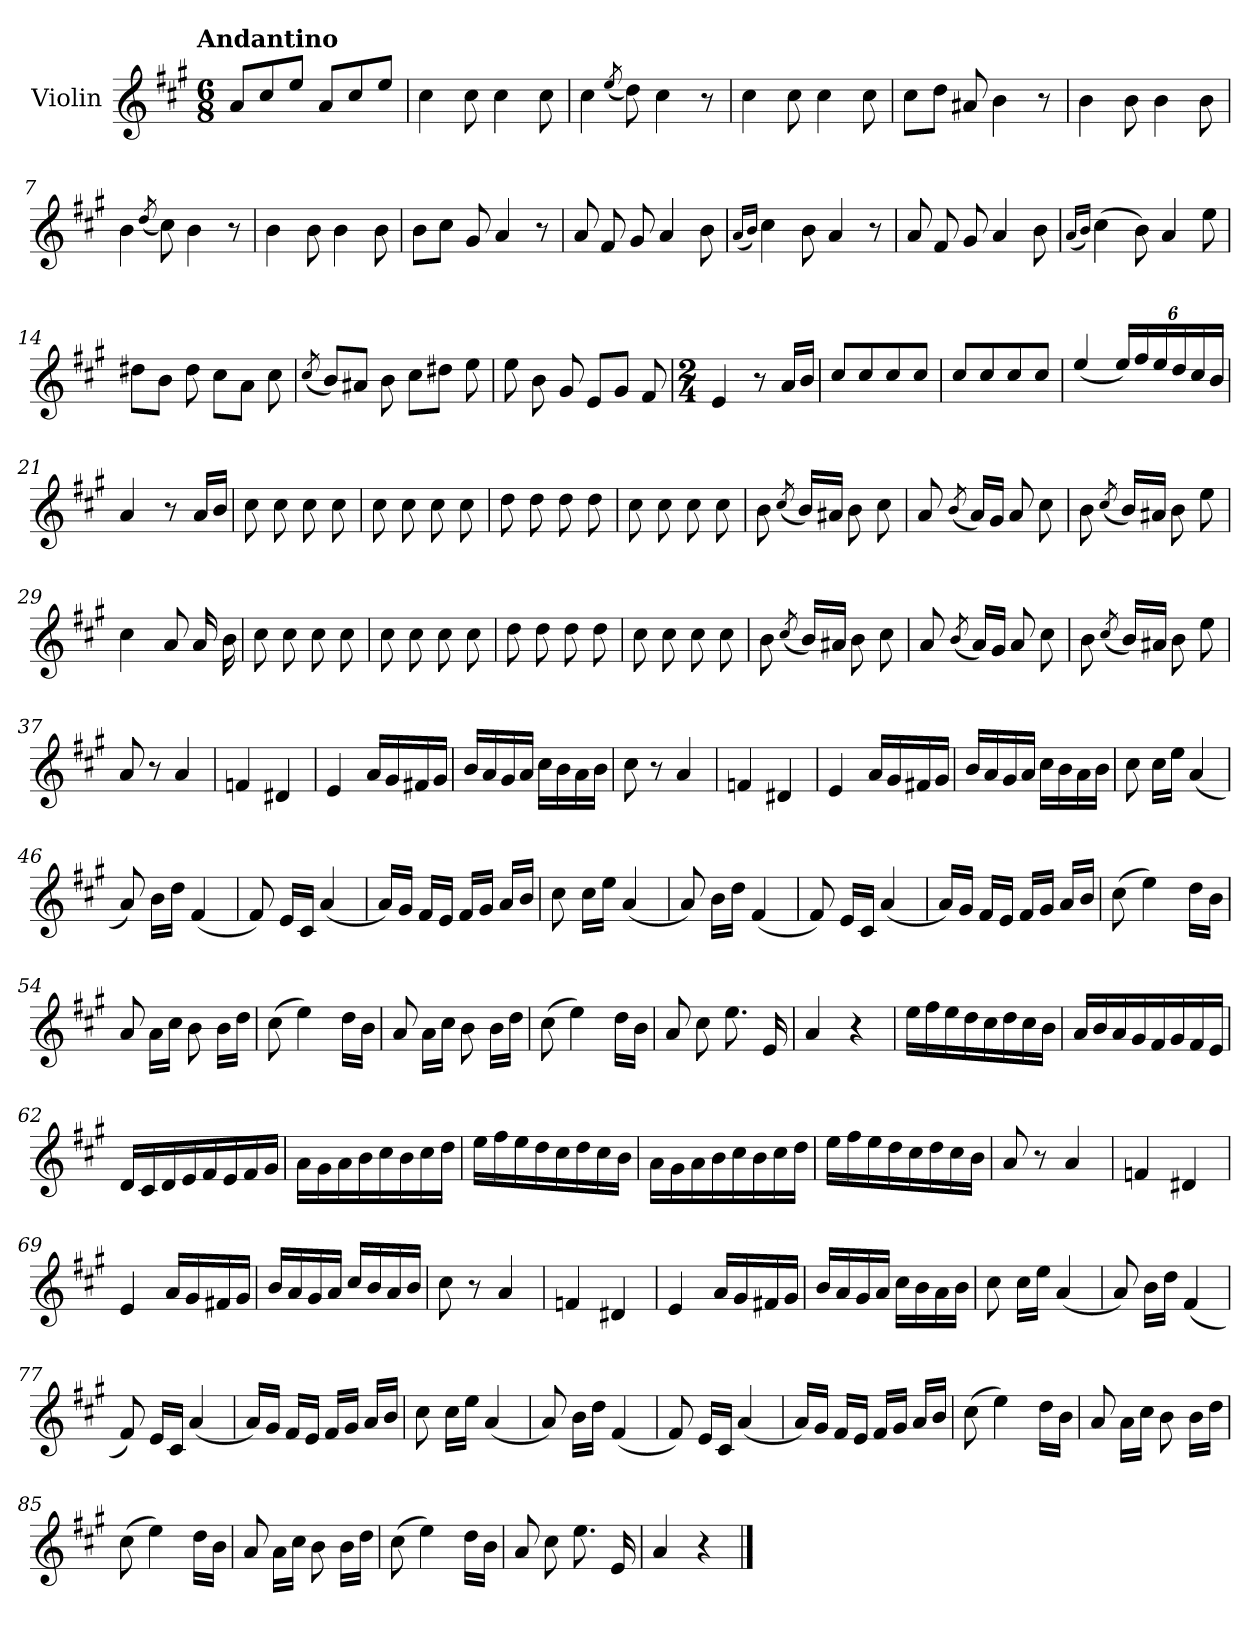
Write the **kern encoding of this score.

**kern
*part1
*staff1
*I"Violin
*I'Vln.
*clefG2
*k[f#c#g#]
!!LO:TX:omd:t=Andantino
*M6/8
*MM94
=1
8a/L
8cc#/
8ee/J
8a/L
8cc#/
8ee/J
=2
4cc#\
8cc#\
4cc#\
8cc#\
=3
4cc#\
(<8qee/
8dd\)
4cc#\
8r
=4
4cc#\
8cc#\
4cc#\
8cc#\
=5
8cc#\L
8dd\J
8a#X/
4b\
8r
=6
4b\
8b\
4b\
8b\
!!LO:LB:g=z
=7
4b\
(<8qdd/
8cc#\)
4b\
8r
=8
4b\
8b\
4b\
8b\
=9
8b\L
8cc#\J
8g#/
4a/
8r
=10
8a/
8f#/
8g#/
4a/
8b\
=11
(<16qqa/LL
16qqb/JJ)
4cc#\
8b\
4a/
8r
=12
8a/
8f#/
8g#/
4a/
8b\
!!LO:LB:g=z
=13
(<16qqa/LL
16qqb/JJ)
(>4cc#\
8b\)
4a/
8ee\
=14
8dd#X\L
8b\J
8dd#\
8cc#\L
8a\J
8cc#\
=15
(<8qcc#/
8b/L)
8a#X/J
8b\
8cc#\L
8dd#X\J
8ee\
=16
8ee\
8b\
8g#/
8e/L
8g#/J
8f#/
=17
*M2/4
4e/
8r
16a/LL
16b/JJ
=18
8cc#/L
8cc#/
8cc#/
8cc#/J
!!LO:LB:g=z
=19
8cc#/L
8cc#/
8cc#/
8cc#/J
=20
(<4ee/
*Xbrackettup
24ee/LL)
24ff#/
24ee/
24dd/
24cc#/
24b/JJ
=21
4a/
8r
16a/LL
16b/JJ
=22
8cc#\
8cc#\
8cc#\
8cc#\
=23
8cc#\
8cc#\
8cc#\
8cc#\
=24
8dd\
8dd\
8dd\
8dd\
=25
8cc#\
8cc#\
8cc#\
8cc#\
!!LO:LB:g=z
=26
8b\
(<8qcc#/
16b/LL)
16a#X/JJ
8b\
8cc#\
=27
8a/
(<8qb/
16a/LL)
16g#/JJ
8a/
8cc#\
=28
8b\
(<8qcc#/
16b/LL)
16a#X/JJ
8b\
8ee\
=29
4cc#\
8a/
16a/
16b\
=30
8cc#\
8cc#\
8cc#\
8cc#\
=31
8cc#\
8cc#\
8cc#\
8cc#\
!!LO:LB:g=z
=32
8dd\
8dd\
8dd\
8dd\
=33
8cc#\
8cc#\
8cc#\
8cc#\
=34
8b\
(<8qcc#/
16b/LL)
16a#X/JJ
8b\
8cc#\
=35
8a/
(<8qb/
16a/LL)
16g#/JJ
8a/
8cc#\
=36
8b\
(<8qcc#/
16b/LL)
16a#X/JJ
8b\
8ee\
=37
8a/
8r
4a/
=38
4fn/
4d#X/
!!LO:LB:g=z
=39
4e/
16a/LL
16g#/
16f#X/
16g#/JJ
=40
16b/LL
16a/
16g#/
16a/JJ
16cc#\LL
16b\
16a\
16b\JJ
=41
8cc#\
8r
4a/
=42
4fn/
4d#X/
=43
4e/
16a/LL
16g#/
16f#X/
16g#/JJ
=44
16b/LL
16a/
16g#/
16a/JJ
16cc#\LL
16b\
16a\
16b\JJ
!!LO:LB:g=z
=45
8cc#\
16cc#\LL
16ee\JJ
(<4a/
=46
8a/)
16b\LL
16dd\JJ
(<4f#/
=47
8f#/)
16e/LL
16c#/JJ
(<4a/
=48
16a/LL)
16g#/JJ
16f#/LL
16e/JJ
16f#/LL
16g#/JJ
16a/LL
16b/JJ
=49
8cc#\
16cc#\LL
16ee\JJ
(<4a/
=50
8a/)
16b\LL
16dd\JJ
(<4f#/
=51
8f#/)
16e/LL
16c#/JJ
(<4a/
!!LO:LB:g=z
=52
16a/LL)
16g#/JJ
16f#/LL
16e/JJ
16f#/LL
16g#/JJ
16a/LL
16b/JJ
=53
(>8cc#\
4ee\)
16dd\LL
16b\JJ
=54
8a/
16a\LL
16cc#\JJ
8b\
16b\LL
16dd\JJ
=55
(>8cc#\
4ee\)
16dd\LL
16b\JJ
=56
8a/
16a\LL
16cc#\JJ
8b\
16b\LL
16dd\JJ
=57
(>8cc#\
4ee\)
16dd\LL
16b\JJ
!!LO:LB:g=z
=58
8a/
8cc#\
8.ee\
16e/
=59
4a/
4r
=60
16ee\LL
16ff#\
16ee\
16dd\
16cc#\
16dd\
16cc#\
16b\JJ
=61
16a/LL
16b/
16a/
16g#/
16f#/
16g#/
16f#/
16e/JJ
=62
16d/LL
16c#/
16d/
16e/
16f#/
16e/
16f#/
16g#/JJ
=63
16a\LL
16g#\
16a\
16b\
16cc#\
16b\
16cc#\
16dd\JJ
!!LO:PB:g=z
=64
16ee\LL
16ff#\
16ee\
16dd\
16cc#\
16dd\
16cc#\
16b\JJ
=65
16a\LL
16g#\
16a\
16b\
16cc#\
16b\
16cc#\
16dd\JJ
=66
16ee\LL
16ff#\
16ee\
16dd\
16cc#\
16dd\
16cc#\
16b\JJ
=67
8a/
8r
4a/
=68
4fn/
4d#X/
=69
4e/
16a/LL
16g#/
16f#X/
16g#/JJ
!!LO:LB:g=z
=70
16b/LL
16a/
16g#/
16a/JJ
16cc#/LL
16b/
16a/
16b/JJ
=71
8cc#\
8r
4a/
=72
4fn/
4d#X/
=73
4e/
16a/LL
16g#/
16f#X/
16g#/JJ
=74
16b/LL
16a/
16g#/
16a/JJ
16cc#\LL
16b\
16a\
16b\JJ
=75
8cc#\
16cc#\LL
16ee\JJ
(<4a/
=76
8a/)
16b\LL
16dd\JJ
(<4f#/
!!LO:LB:g=z
=77
8f#/)
16e/LL
16c#/JJ
(<4a/
=78
16a/LL)
16g#/JJ
16f#/LL
16e/JJ
16f#/LL
16g#/JJ
16a/LL
16b/JJ
=79
8cc#\
16cc#\LL
16ee\JJ
(<4a/
=80
8a/)
16b\LL
16dd\JJ
(<4f#/
=81
8f#/)
16e/LL
16c#/JJ
(<4a/
=82
16a/LL)
16g#/JJ
16f#/LL
16e/JJ
16f#/LL
16g#/JJ
16a/LL
16b/JJ
=83
(>8cc#\
4ee\)
16dd\LL
16b\JJ
!!LO:LB:g=z
=84
8a/
16a\LL
16cc#\JJ
8b\
16b\LL
16dd\JJ
=85
(>8cc#\
4ee\)
16dd\LL
16b\JJ
=86
8a/
16a\LL
16cc#\JJ
8b\
16b\LL
16dd\JJ
=87
(>8cc#\
4ee\)
16dd\LL
16b\JJ
=88
8a/
8cc#\
8.ee\
16e/
=89
4a/
4r
==
*-
